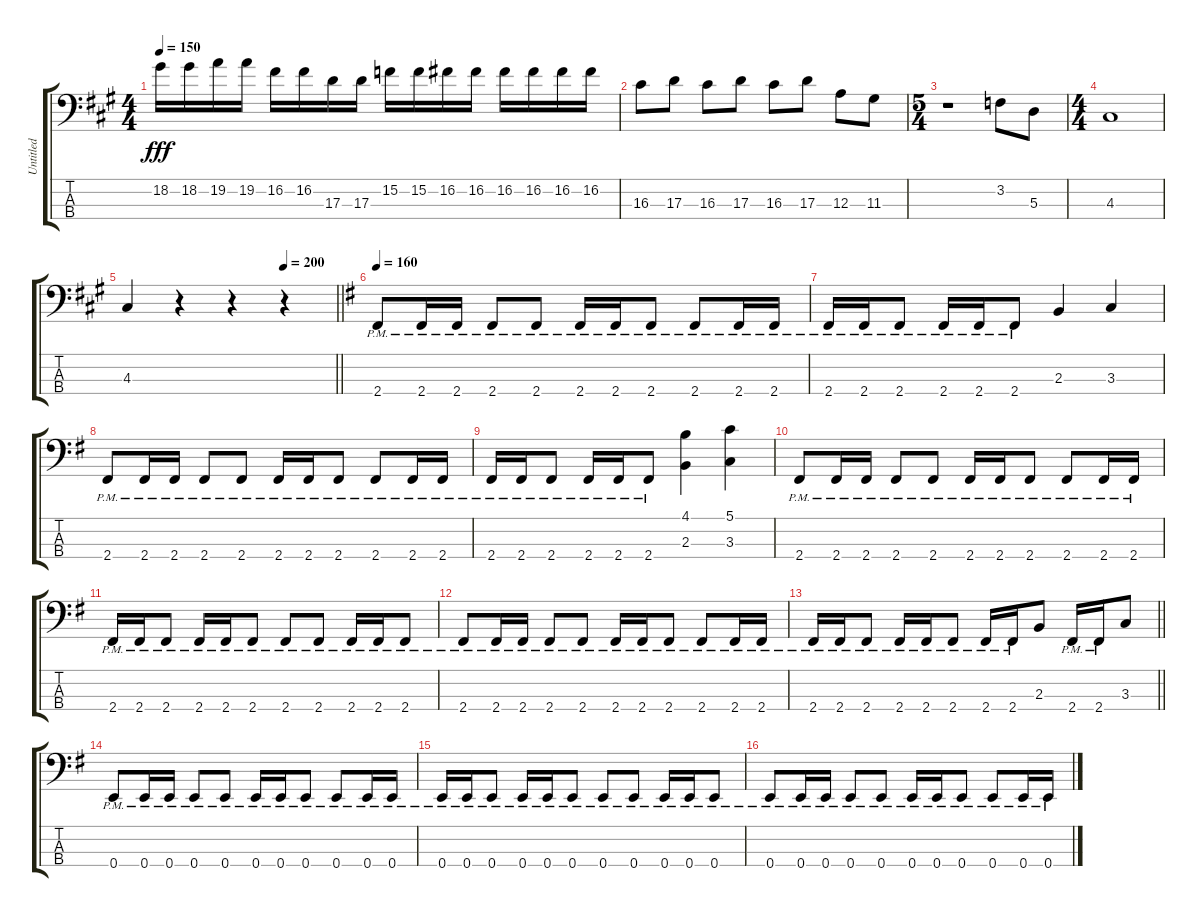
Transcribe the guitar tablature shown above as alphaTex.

\track ("Untitled" "Untitled") {instrument electricbasspick}
\staff {score tabs}
\tuning (G2 D2 A1 E1) {hide}
\ts (4 4)
\tempo 150
\clef f4
\ks a
18.2.16{dy fff} 18.2.16 19.2.16 19.2.16 16.2.16 16.2.16 17.3.16 17.3.16 15.2.16 15.2.16 16.2.16 16.2.16 16.2.16 16.2.16 16.2.16 16.2.16 |
16.3.8 17.3.8 16.3.8 17.3.8 16.3.8 17.3.8 12.3.8 11.3.8 |
\ts (5 4)
r.1 3.2.8 5.3.8 |
\ts (4 4)
4.3.1 |
\tempo (200 0.75)
\barLineRight lightlight
4.3.4 r.4 r.4 r.4 |
\tempo 160
\ks g
2.4{pm}.8 2.4{pm}.16 2.4{pm}.16 2.4{pm}.8 2.4{pm}.8 2.4{pm}.16 2.4{pm}.16 2.4{pm}.8 2.4{pm}.8 2.4{pm}.16 2.4{pm}.16 |
2.4{pm}.16 2.4{pm}.16 2.4{pm}.8 2.4{pm}.16 2.4{pm}.16 2.4{pm}.8 2.3.4 3.3.4 |
2.4{pm}.8 2.4{pm}.16 2.4{pm}.16 2.4{pm}.8 2.4{pm}.8 2.4{pm}.16 2.4{pm}.16 2.4{pm}.8 2.4{pm}.8 2.4{pm}.16 2.4{pm}.16 |
2.4{pm}.16 2.4{pm}.16 2.4{pm}.8 2.4{pm}.16 2.4{pm}.16 2.4{pm}.8 (4.1 2.3).4 (5.1 3.3).4 |
2.4{pm}.8 2.4{pm}.16 2.4{pm}.16 2.4{pm}.8 2.4{pm}.8 2.4{pm}.16 2.4{pm}.16 2.4{pm}.8 2.4{pm}.8 2.4{pm}.16 2.4{pm}.16 |
2.4{pm}.16 2.4{pm}.16 2.4{pm}.8 2.4{pm}.16 2.4{pm}.16 2.4{pm}.8 2.4{pm}.8 2.4{pm}.8 2.4{pm}.16 2.4{pm}.16 2.4{pm}.8 |
2.4{pm}.8 2.4{pm}.16 2.4{pm}.16 2.4{pm}.8 2.4{pm}.8 2.4{pm}.16 2.4{pm}.16 2.4{pm}.8 2.4{pm}.8 2.4{pm}.16 2.4{pm}.16 |
\barLineRight lightlight
2.4{pm}.16 2.4{pm}.16 2.4{pm}.8 2.4{pm}.16 2.4{pm}.16 2.4{pm}.8 2.4{pm}.16 2.4{pm}.16 2.3.8 2.4{pm}.16 2.4{pm}.16 3.3.8 |
0.4{pm}.8 0.4{pm}.16 0.4{pm}.16 0.4{pm}.8 0.4{pm}.8 0.4{pm}.16 0.4{pm}.16 0.4{pm}.8 0.4{pm}.8 0.4{pm}.16 0.4{pm}.16 |
0.4{pm}.16 0.4{pm}.16 0.4{pm}.8 0.4{pm}.16 0.4{pm}.16 0.4{pm}.8 0.4{pm}.8 0.4{pm}.8 0.4{pm}.16 0.4{pm}.16 0.4{pm}.8 |
0.4{pm}.8 0.4{pm}.16 0.4{pm}.16 0.4{pm}.8 0.4{pm}.8 0.4{pm}.16 0.4{pm}.16 0.4{pm}.8 0.4{pm}.8 0.4{pm}.16 0.4{pm}.16
